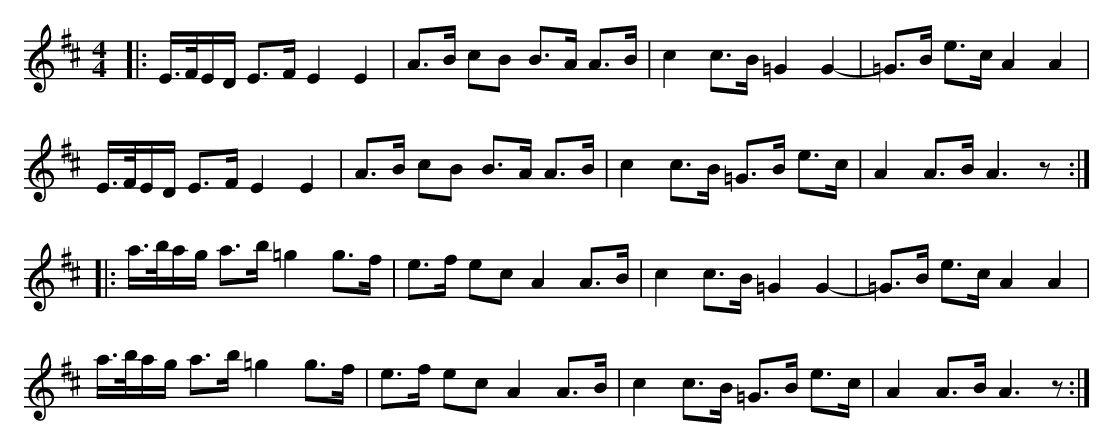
X:1
M:4/4
K:Amix
|:E3/4F//E/D/ E3/2F/ E2 E2|A3/2B/ cB B3/2A/ A3/2B/|c2 c3/2B/ =G2 G2-|=G3/2B/ e3/2c/ A2 A2|
E3/4F//E/D/ E3/2F/ E2 E2|A3/2B/ cB B3/2A/ A3/2B/|c2 c3/2B/ =G3/2B/ e3/2c/|A2 A3/2B/ A3 z:|
|:a3/4b//a/g/ a3/2b/ =g2 g3/2f/|e3/2f/ ec A2 A3/2B/|c2 c3/2B/ =G2 G2-|=G3/2B/ e3/2c/ A2 A2|
a3/4b//a/g/ a3/2b/ =g2 g3/2f/|e3/2f/ ec A2 A3/2B/|c2 c3/2B/ =G3/2B/ e3/2c/|A2 A3/2B/ A3 z:|
